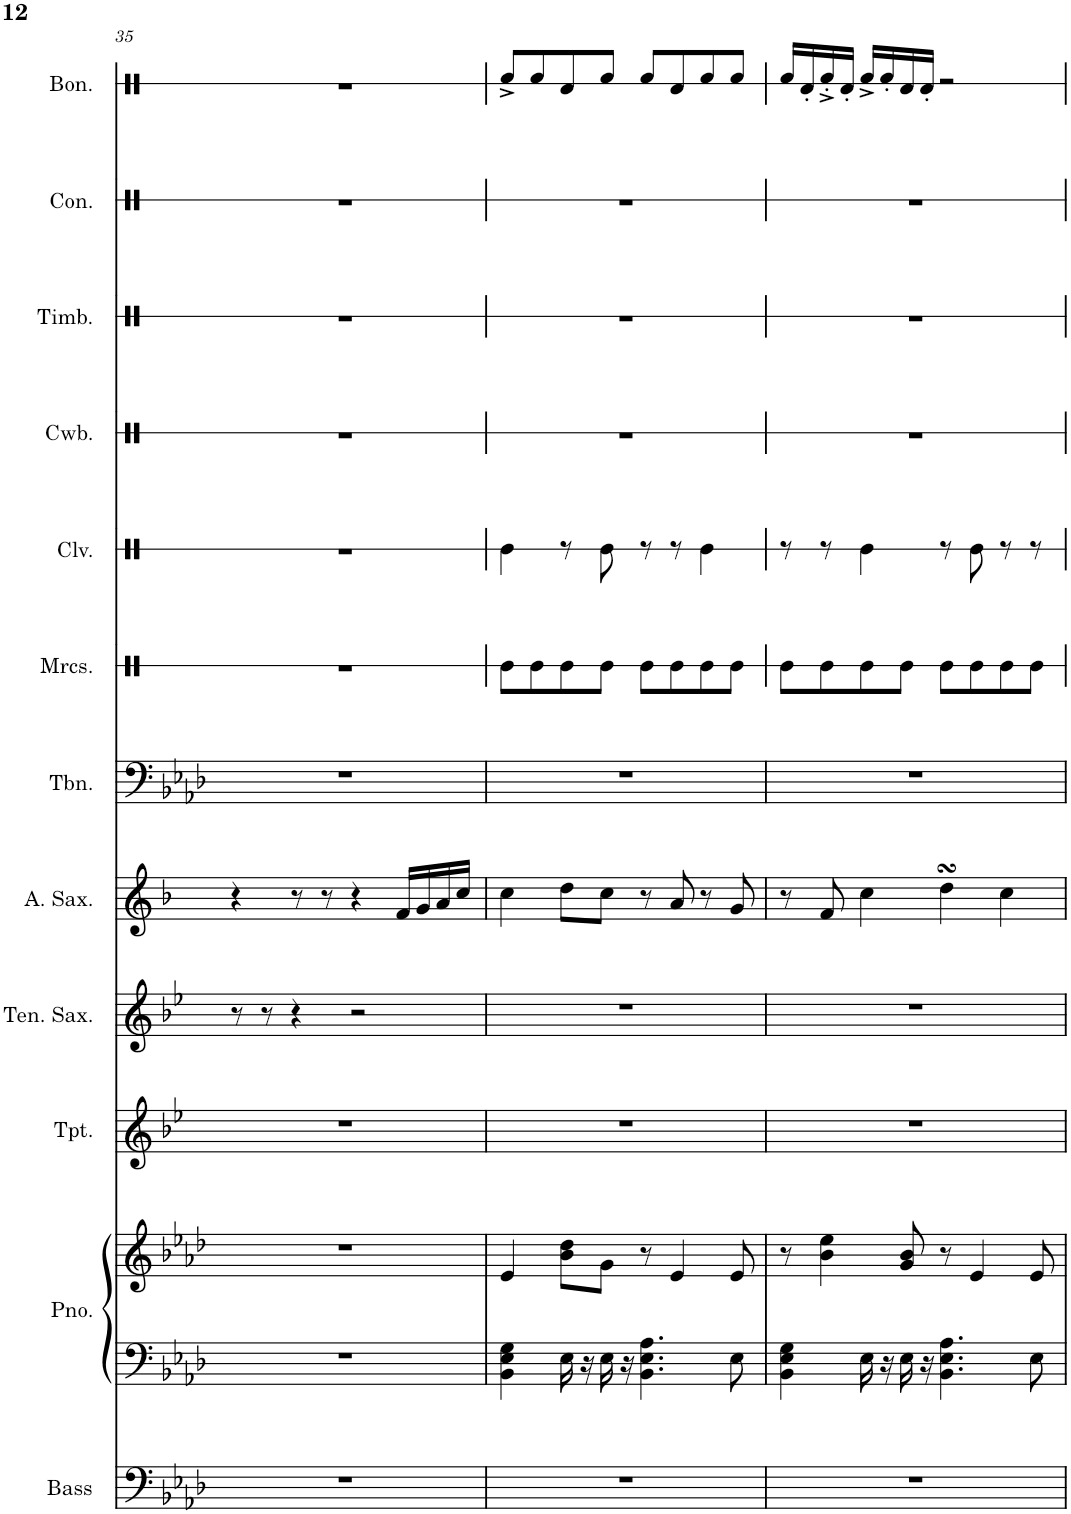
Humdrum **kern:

**kern	**kern	**kern	**kern	**kern	**kern	**kern	**kern	**kern	**kern	**kern	**kern	**kern
*part12	*part11	*part11	*part10	*part9	*part8	*part7	*part6	*part5	*part4	*part3	*part2	*part1
*staff13	*staff12	*staff11	*staff10	*staff9	*staff8	*staff7	*staff6	*staff5	*staff4	*staff3	*staff2	*staff1
*I"4-string Bass Guitar	*I"Piano	*	*I"Trumpet in Bb	*I"Tenor Saxophone	*I"Alto Saxophone	*I"Trombone	*I"Maracas	*I"Claves	*I"Cowbell	*I"Timbales	*I"Congas	*I"Bongos
*I'Bass	*I'Pno.	*	*I'Tpt.	*I'Ten. Sax.	*I'A. Sax.	*I'Tbn.	*I'Mrcs.	*I'Clv.	*I'Cwb.	*I'Timb.	*I'Con.	*I'Bon.
!!LO:PB:g=z
*clefF4	*clefF4	*clefG2	*clefG2	*clefG2	*clefG2	*clefF4	*clefX	*clefX	*clefX	*clefX	*clefX	*clefX
*Trd7c12	*	*	*Trd1c2	*Trd8c14	*Trd5c9	*	*	*	*	*	*	*
*k[b-e-a-d-]	*k[b-e-a-d-]	*k[b-e-a-d-]	*k[b-e-]	*k[b-e-]	*k[b-]	*k[b-e-a-d-]	*k[]	*k[]	*k[]	*k[]	*k[]	*k[]
*M4/4	*M4/4	*M4/4	*M4/4	*M4/4	*M4/4	*M4/4	*M4/4	*M4/4	*M4/4	*M4/4	*M4/4	*M4/4
=35	=35	=35	=35	=35	=35	=35	=35	=35	=35	=35	=35	=35
1r	1r	1r	1r	8r	4r	1r	1r	1r	1r	1r	1r	1r
.	.	.	.	8r	.	.	.	.	.	.	.	.
.	.	.	.	4r	8r	.	.	.	.	.	.	.
.	.	.	.	.	8r	.	.	.	.	.	.	.
.	.	.	.	2r	4r	.	.	.	.	.	.	.
.	.	.	.	.	16f/LL	.	.	.	.	.	.	.
.	.	.	.	.	16g/	.	.	.	.	.	.	.
.	.	.	.	.	16a/	.	.	.	.	.	.	.
.	.	.	.	.	16cc/JJ	.	.	.	.	.	.	.
=36	=36	=36	=36	=36	=36	=36	=36	=36	=36	=36	=36	=36
1r	4BB-\ 4E-\ 4G\	4e-/	1r	1r	4cc\	1r	8Re\L	4Re\	1r	1r	1r	8Rf^/L
.	.	.	.	.	.	.	8Re\	.	.	.	.	8Rf/
.	16E-\	8b-\ 8dd-\L	.	.	8dd\L	.	8Re\	8r	.	.	.	8Rd/
.	16r	.	.	.	.	.	.	.	.	.	.	.
.	16E-\	8g\J	.	.	8cc\J	.	8Re\J	8Re\	.	.	.	8Rf/J
.	16r	.	.	.	.	.	.	.	.	.	.	.
.	4.BB-\ 4.E-\ 4.A-\	8r	.	.	8r	.	8Re\L	8r	.	.	.	8Rf/L
.	.	4e-/	.	.	8a/	.	8Re\	8r	.	.	.	8Rd/
.	.	.	.	.	8r	.	8Re\	4Re\	.	.	.	8Rf/
.	8E-\	8e-/	.	.	8g/	.	8Re\J	.	.	.	.	8Rf/J
=37	=37	=37	=37	=37	=37	=37	=37	=37	=37	=37	=37	=37
1r	4BB-\ 4E-\ 4G\	8r	1r	1r	8r	1r	8Re\L	8r	1r	1r	1r	16Rf/LL
.	.	.	.	.	.	.	.	.	.	.	.	16Rd'/
.	.	4b-\ 4ee-\	.	.	8f/	.	8Re\	8r	.	.	.	16Rf'^/
.	.	.	.	.	.	.	.	.	.	.	.	16Rd'/JJ
.	16E-\	.	.	.	4cc\	.	8Re\	4Re\	.	.	.	16Rf^/LL
.	16r	.	.	.	.	.	.	.	.	.	.	16Rf'/
.	16E-\	8g/ 8b-/	.	.	.	.	8Re\J	.	.	.	.	16Rd/
.	16r	.	.	.	.	.	.	.	.	.	.	16Rd'/JJ
.	4.BB-\ 4.E-\ 4.A-\	8r	.	.	4ddsSSS\	.	8Re\L	8r	.	.	.	2r
.	.	4e-/	.	.	.	.	8Re\	8Re\	.	.	.	.
.	.	.	.	.	4cc\	.	8Re\	8r	.	.	.	.
.	8E-\	8e-/	.	.	.	.	8Re\J	8r	.	.	.	.
=	=	=	=	=	=	=	=	=	=	=	=	=
*-	*-	*-	*-	*-	*-	*-	*-	*-	*-	*-	*-	*-
